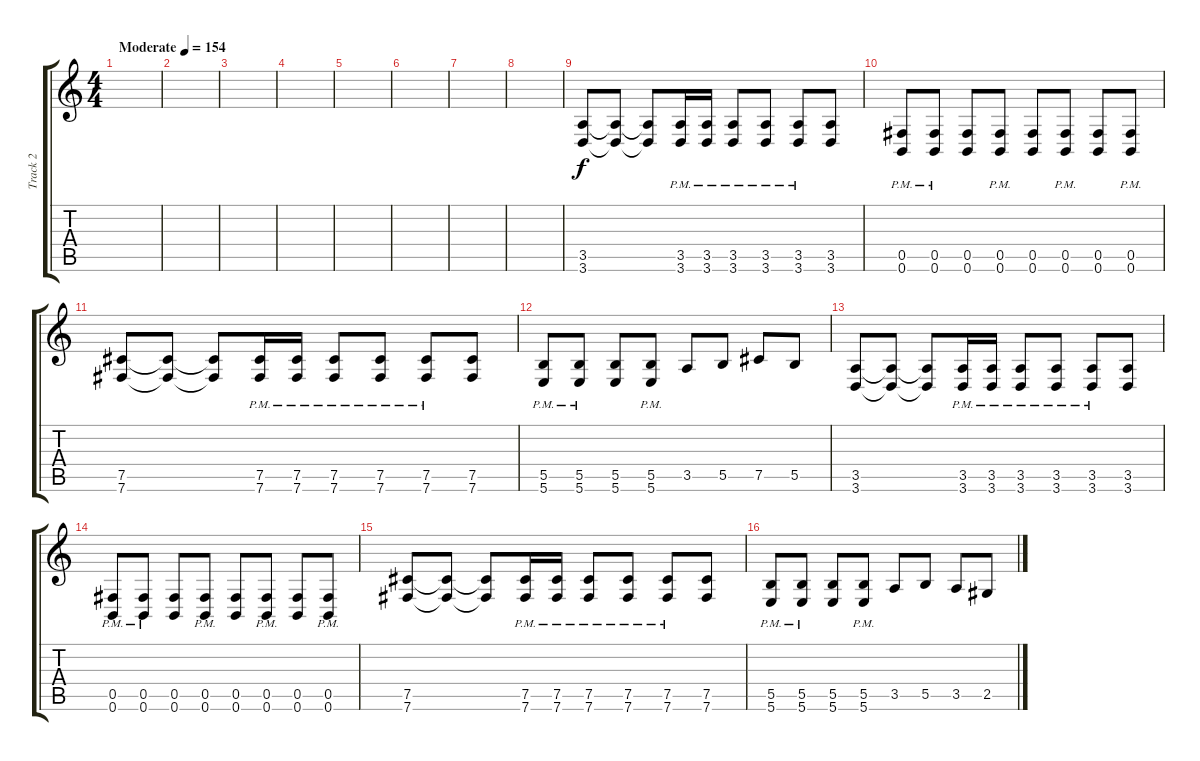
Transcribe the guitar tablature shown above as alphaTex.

\track ("Track 2" "Track 2") {instrument distortionguitar}
\staff {score tabs}
\tuning (Db4 Ab3 E3 B2 Gb2 B1) {hide}
\ts (4 4)
\tempo (154 "Moderate")
\clef g2
\ks c
|
|
|
|
|
|
|
|
(3.5 3.6).8 (3.5{t} 3.6{t}).8 (3.5{t} 3.6{t}).8 (3.5{pm} 3.6{pm}).16 (3.5{pm} 3.6{pm}).16 (3.5{pm} 3.6{pm}).8 (3.5{pm} 3.6{pm}).8 (3.5{pm} 3.6{pm}).8 (3.5 3.6).8 |
(0.5{pm} 0.6{pm}).8 (0.5{pm} 0.6{pm}).8 (0.5 0.6).8 (0.5{pm} 0.6{pm}).8 (0.5 0.6).8 (0.5{pm} 0.6{pm}).8 (0.5 0.6).8 (0.5{pm} 0.6{pm}).8 |
(7.5 7.6).8 (7.5{t} 7.6{t}).8 (7.5{t} 7.6{t}).8 (7.5{pm} 7.6{pm}).16 (7.5{pm} 7.6{pm}).16 (7.5{pm} 7.6{pm}).8 (7.5{pm} 7.6{pm}).8 (7.5{pm} 7.6{pm}).8 (7.5 7.6).8 |
(5.5{pm} 5.6{pm}).8 (5.5{pm} 5.6{pm}).8 (5.5 5.6).8 (5.5{pm} 5.6{pm}).8 3.5.8 5.5.8 7.5.8 5.5.8 |
(3.5 3.6).8 (3.5{t} 3.6{t}).8 (3.5{t} 3.6{t}).8 (3.5{pm} 3.6{pm}).16 (3.5{pm} 3.6{pm}).16 (3.5{pm} 3.6{pm}).8 (3.5{pm} 3.6{pm}).8 (3.5{pm} 3.6{pm}).8 (3.5 3.6).8 |
(0.5{pm} 0.6{pm}).8 (0.5{pm} 0.6{pm}).8 (0.5 0.6).8 (0.5{pm} 0.6{pm}).8 (0.5 0.6).8 (0.5{pm} 0.6{pm}).8 (0.5 0.6).8 (0.5{pm} 0.6{pm}).8 |
(7.5 7.6).8 (7.5{t} 7.6{t}).8 (7.5{t} 7.6{t}).8 (7.5{pm} 7.6{pm}).16 (7.5{pm} 7.6{pm}).16 (7.5{pm} 7.6{pm}).8 (7.5{pm} 7.6{pm}).8 (7.5{pm} 7.6{pm}).8 (7.5 7.6).8 |
(5.5{pm} 5.6{pm}).8 (5.5{pm} 5.6{pm}).8 (5.5 5.6).8 (5.5{pm} 5.6{pm}).8 3.5.8 5.5.8 3.5.8 2.5.8
